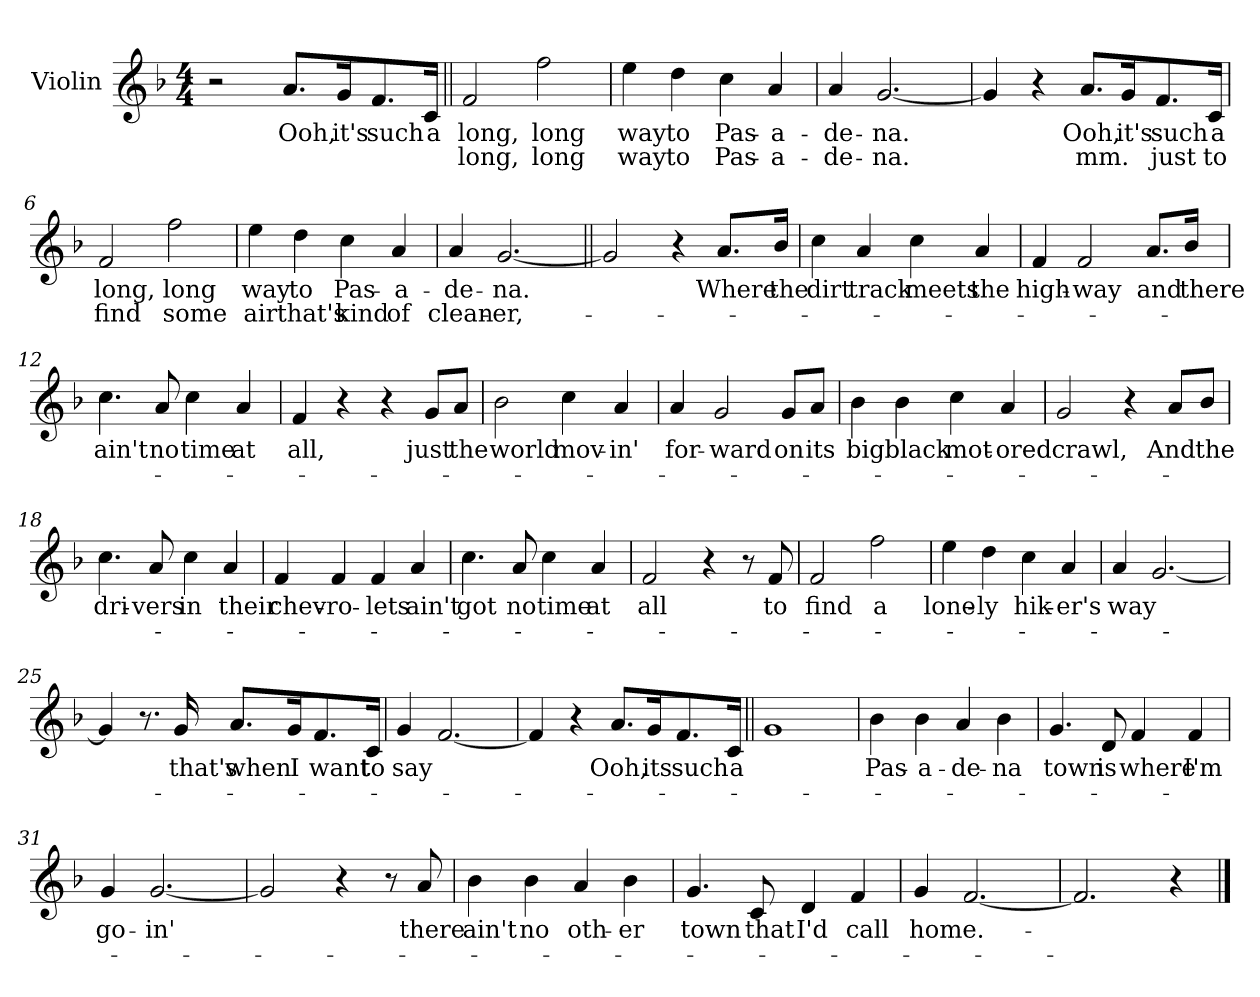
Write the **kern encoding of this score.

**kern	**text	**text
*part1	*part1	*part1
*staff1	*staff1	*staff1
*I"Violin	*	*
*I'Vln	*	*
*clefG2	*	*
*k[b-]	*	*
*F:	*	*
*M4/4	*	*
=1	=1	=1
2r	.	.
8.a/L	Ooh,	.
16g/K	it's	.
8.f/	such	.
16c/Jk	a	.
=2||	=2||	=2||
2f/	long,	long,
2ff\	long	long
=3	=3	=3
4ee\	way	way
4dd\	to	to
4cc\	Pas-	Pas-
4a/	-a-	-a-
=4	=4	=4
4a/	-de-	-de-
[2.g/	-na.	-na.
!!LO:LB:g=z
=5	=5	=5
4g/]	.	.
4r	.	.
8.a/L	Ooh,	mm.
16g/K	it's	.
8.f/	such	just
16c/Jk	a	to
=6	=6	=6
2f/	long,	find
2ff\	long	some
=7	=7	=7
4ee\	way	air
4dd\	to	that's
4cc\	Pas-	kind
4a/	-a-	of
=8	=8	=8
4a/	-de-	clean-
[2.g/	-na.	-er,-
!!LO:LB:g=z
=9||	=9||	=9||
2g/]	.	.
4r	.	.
8.a/L	Where	.
16b-/Jk	the	.
=10	=10	=10
4cc\	dirt	.
4a/	track	.
4cc\	meets	.
4a/	the	.
=11	=11	=11
4f/	high-	.
2f/	-way	.
8.a/L	and	.
16b-/Jk	there	.
=12	=12	=12
4.cc\	ain't	.
8a/	no	.
4cc\	time	.
4a/	at	.
!!LO:LB:g=z
=13	=13	=13
4f/	all,	.
4r	.	.
4r	.	.
8g/L	just	.
8a/J	the	.
=14	=14	=14
2b-\	world	.
4cc\	mov-	.
4a/	-in'	.
=15	=15	=15
4a/	for-	.
2g/	-ward	.
8g/L	on	.
8a/J	its	.
=16	=16	=16
4b-\	big	.
4b-\	black	.
4cc\	mot-	.
4a/	-ored	.
!!LO:LB:g=z
=17	=17	=17
2g/	crawl,	.
4r	.	.
8a/L	And	.
8b-/J	the	.
=18	=18	=18
4.cc\	dri-	.
8a/	-vers	.
4cc\	in	.
4a/	their	.
=19	=19	=19
4f/	chev-	.
4f/	-ro-	.
4f/	-lets	.
4a/	ain't	.
=20	=20	=20
4.cc\	got	.
8a/	no	.
4cc\	time	.
4a/	at	.
!!LO:LB:g=z
=21	=21	=21
2f/	all	.
4r	.	.
8r	.	.
8f/	to	.
=22	=22	=22
2f/	find	.
2ff\	a	.
=23	=23	=23
4ee\	lone-	.
4dd\	-ly	.
4cc\	hik-	.
4a/	-er's	.
=24	=24	=24
4a/	way	.
[2.g/	.	.
=25	=25	=25
4g/]	.	.
8.r	.	.
16g/	that's	.
8.a/L	when	.
16g/K	I	.
8.f/	want	.
16c/Jk	to	.
!!LO:LB:g=z
=26	=26	=26
4g/	say	.
[2.f/	.	.
=27	=27	=27
4f/]	.	.
4r	.	.
8.a/L	Ooh,	.
16g/K	its	.
8.f/	such	.
16c/Jk	a	.
=28||	=28||	=28||
1g	.	.
=29	=29	=29
4b-\	Pas-	.
4b-\	-a-	.
4a/	-de-	.
4b-\	-na	.
=30	=30	=30
4.g/	town	.
8d/	is	.
4f/	where	.
4f/	I'm	.
=31	=31	=31
4g/	go-	.
[2.g/	-in'	.
!!LO:LB:g=z
=32	=32	=32
2g/]	.	.
4r	.	.
8r	.	.
8a/	there	.
=33	=33	=33
4b-\	ain't	.
4b-\	no	.
4a/	oth-	.
4b-\	-er	.
=34	=34	=34
4.g/	town	.
8c/	that	.
4d/	I'd	.
4f/	call	.
=35	=35	=35
4g/	home.-	.
[2.f/	.	.
=36	=36	=36
2.f/]	.	.
4r	.	.
==	==	==
*-	*-	*-
